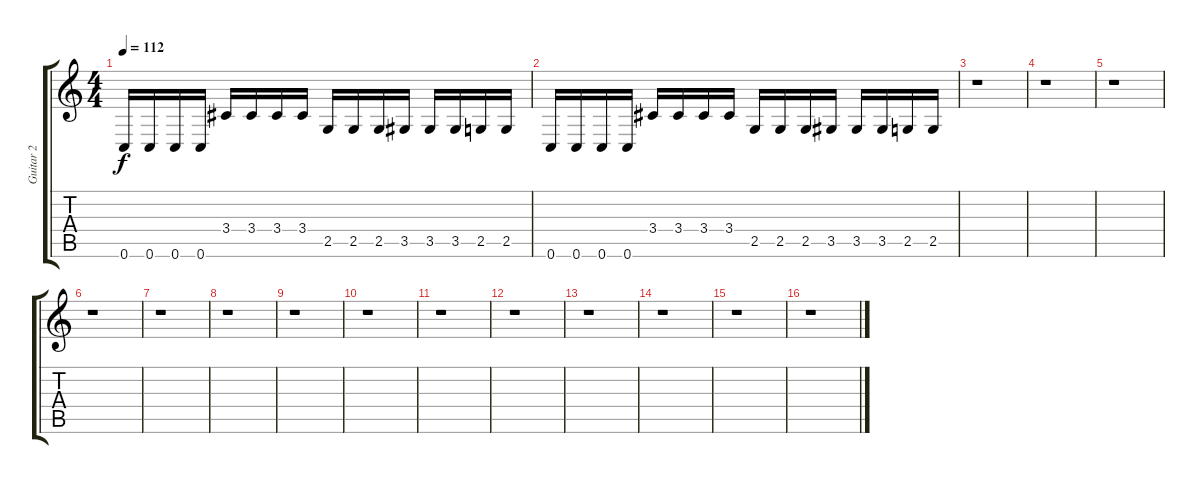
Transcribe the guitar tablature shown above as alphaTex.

\track ("Guitar 2" "Guitar 2") {instrument distortionguitar}
\staff {score tabs}
\tuning (C4 G3 Eb3 Bb2 F2 C2) {hide}
\ts (4 4)
\tempo 112
\clef g2
\ks c
0.6.16{dy f} 0.6.16 0.6.16 0.6.16 3.4.16 3.4.16 3.4.16 3.4.16 2.5.16 2.5.16 2.5.16 3.5.16 3.5.16 3.5.16 2.5.16 2.5.16 |
0.6.16 0.6.16 0.6.16 0.6.16 3.4.16 3.4.16 3.4.16 3.4.16 2.5.16 2.5.16 2.5.16 3.5.16 3.5.16 3.5.16 2.5.16 2.5.16 |
r.1 |
r.1 |
r.1 |
r.1 |
r.1 |
r.1 |
r.1 |
r.1 |
r.1 |
r.1 |
r.1 |
r.1 |
r.1 |
r.1
